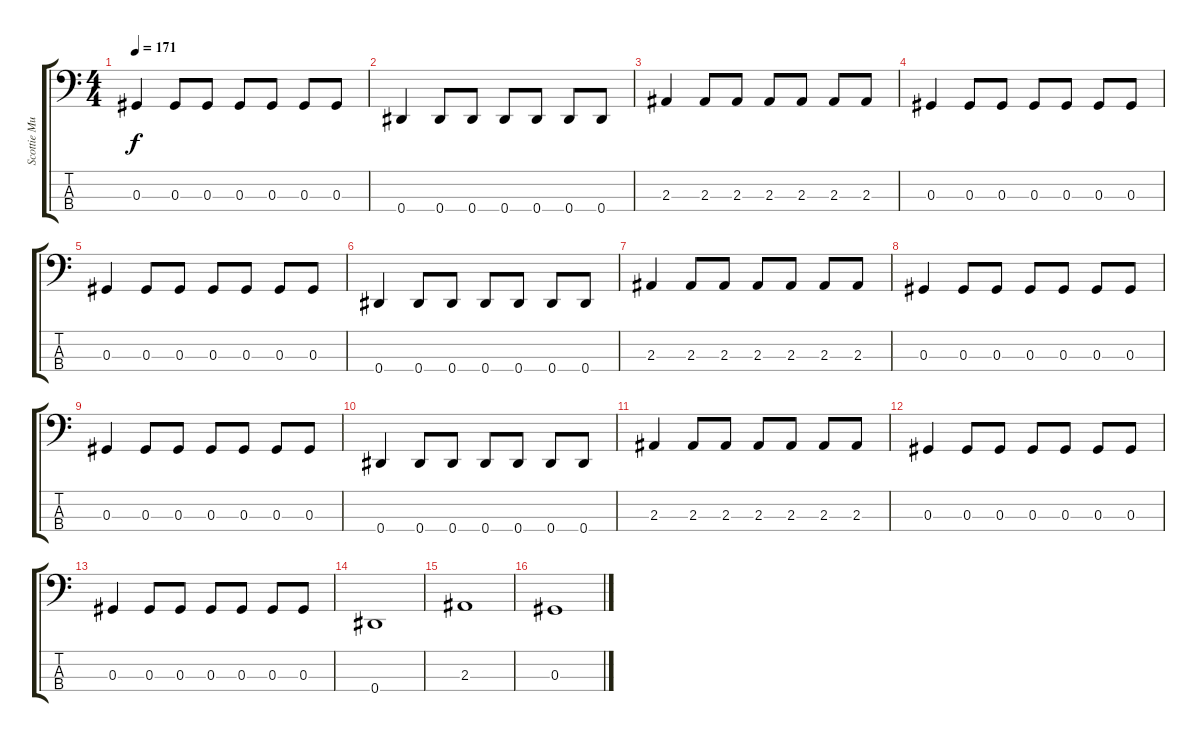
\track ("Scottie Murphy - Bass" "Scottie Mu") {instrument electricbasspick}
\staff {score tabs}
\tuning (Gb2 Db2 Ab1 Eb1) {hide}
\ts (4 4)
\tempo 171
\clef f4
\ks c
0.3.4{dy f} 0.3.8 0.3.8 0.3.8 0.3.8 0.3.8 0.3.8 |
0.4.4 0.4.8 0.4.8 0.4.8 0.4.8 0.4.8 0.4.8 |
2.3.4 2.3.8 2.3.8 2.3.8 2.3.8 2.3.8 2.3.8 |
0.3.4 0.3.8 0.3.8 0.3.8 0.3.8 0.3.8 0.3.8 |
0.3.4 0.3.8 0.3.8 0.3.8 0.3.8 0.3.8 0.3.8 |
0.4.4 0.4.8 0.4.8 0.4.8 0.4.8 0.4.8 0.4.8 |
2.3.4 2.3.8 2.3.8 2.3.8 2.3.8 2.3.8 2.3.8 |
0.3.4 0.3.8 0.3.8 0.3.8 0.3.8 0.3.8 0.3.8 |
0.3.4 0.3.8 0.3.8 0.3.8 0.3.8 0.3.8 0.3.8 |
0.4.4 0.4.8 0.4.8 0.4.8 0.4.8 0.4.8 0.4.8 |
2.3.4 2.3.8 2.3.8 2.3.8 2.3.8 2.3.8 2.3.8 |
0.3.4 0.3.8 0.3.8 0.3.8 0.3.8 0.3.8 0.3.8 |
0.3.4 0.3.8 0.3.8 0.3.8 0.3.8 0.3.8 0.3.8 |
0.4.1 |
2.3.1 |
0.3.1
